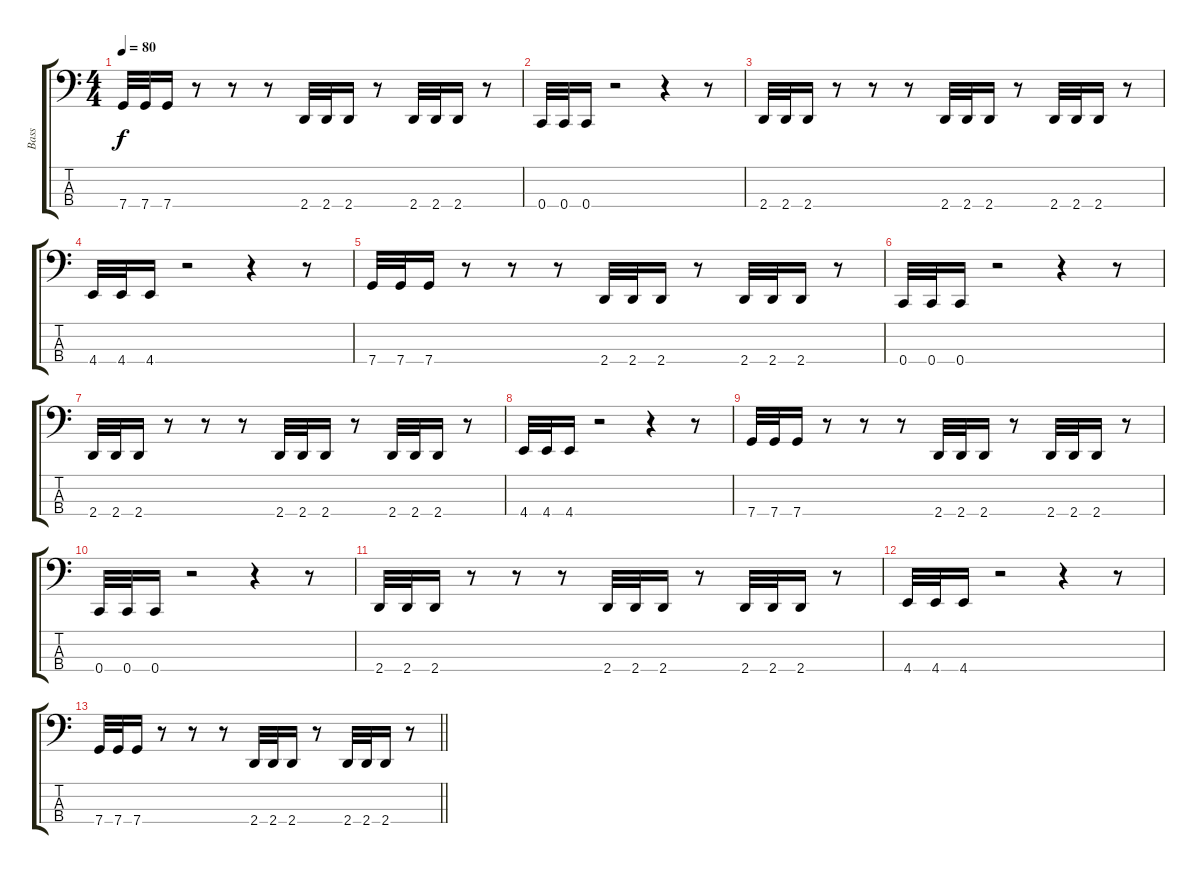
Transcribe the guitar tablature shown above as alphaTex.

\track ("Bass" "Bass") {instrument electricbasspick}
\staff {score tabs}
\tuning (F2 C2 G1 C1) {hide}
\ts (4 4)
\tempo 80
\clef f4
\ks c
7.4.32{dy f} 7.4.32 7.4.16 r.8 r.8 r.8 2.4.32 2.4.32 2.4.16 r.8 2.4.32 2.4.32 2.4.16 r.8 |
0.4.32 0.4.32 0.4.16 r.2 r.4 r.8 |
2.4.32 2.4.32 2.4.16 r.8 r.8 r.8 2.4.32 2.4.32 2.4.16 r.8 2.4.32 2.4.32 2.4.16 r.8 |
4.4.32 4.4.32 4.4.16 r.2 r.4 r.8 |
7.4.32 7.4.32 7.4.16 r.8 r.8 r.8 2.4.32 2.4.32 2.4.16 r.8 2.4.32 2.4.32 2.4.16 r.8 |
0.4.32 0.4.32 0.4.16 r.2 r.4 r.8 |
2.4.32 2.4.32 2.4.16 r.8 r.8 r.8 2.4.32 2.4.32 2.4.16 r.8 2.4.32 2.4.32 2.4.16 r.8 |
4.4.32 4.4.32 4.4.16 r.2 r.4 r.8 |
7.4.32 7.4.32 7.4.16 r.8 r.8 r.8 2.4.32 2.4.32 2.4.16 r.8 2.4.32 2.4.32 2.4.16 r.8 |
0.4.32 0.4.32 0.4.16 r.2 r.4 r.8 |
2.4.32 2.4.32 2.4.16 r.8 r.8 r.8 2.4.32 2.4.32 2.4.16 r.8 2.4.32 2.4.32 2.4.16 r.8 |
4.4.32 4.4.32 4.4.16 r.2 r.4 r.8 |
\barLineRight lightlight
7.4.32 7.4.32 7.4.16 r.8 r.8 r.8 2.4.32 2.4.32 2.4.16 r.8 2.4.32 2.4.32 2.4.16 r.8
